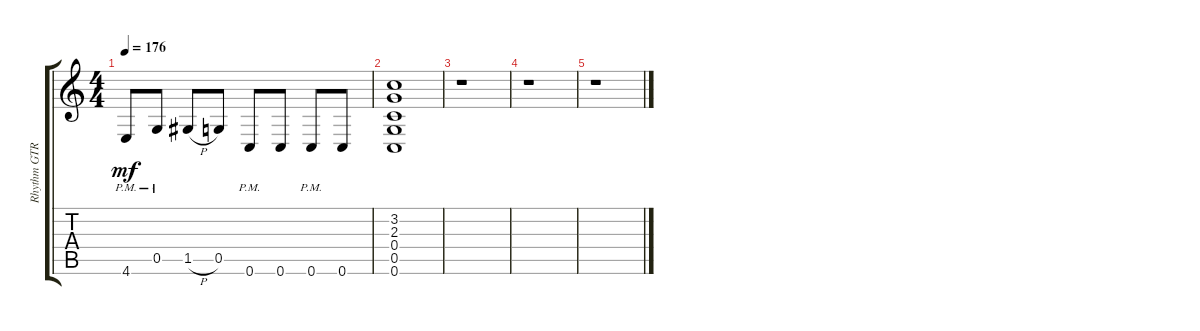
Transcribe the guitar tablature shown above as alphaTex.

\track ("Rhythm GTR 2" "Rhythm GTR") {instrument distortionguitar}
\staff {score tabs}
\tuning (D4 A3 F3 C3 G2 C2) {hide}
\ts (4 4)
\tempo 176
\clef g2
\ks aminor
4.6{pm}.8{dy mf} 0.5{pm}.8 1.5{h}.8 0.5.8 0.6{pm}.8 0.6.8 0.6{pm}.8 0.6.8 |
(3.2 2.3 0.4 0.5 0.6).1 |
r.1 |
r.1 |
r.1
